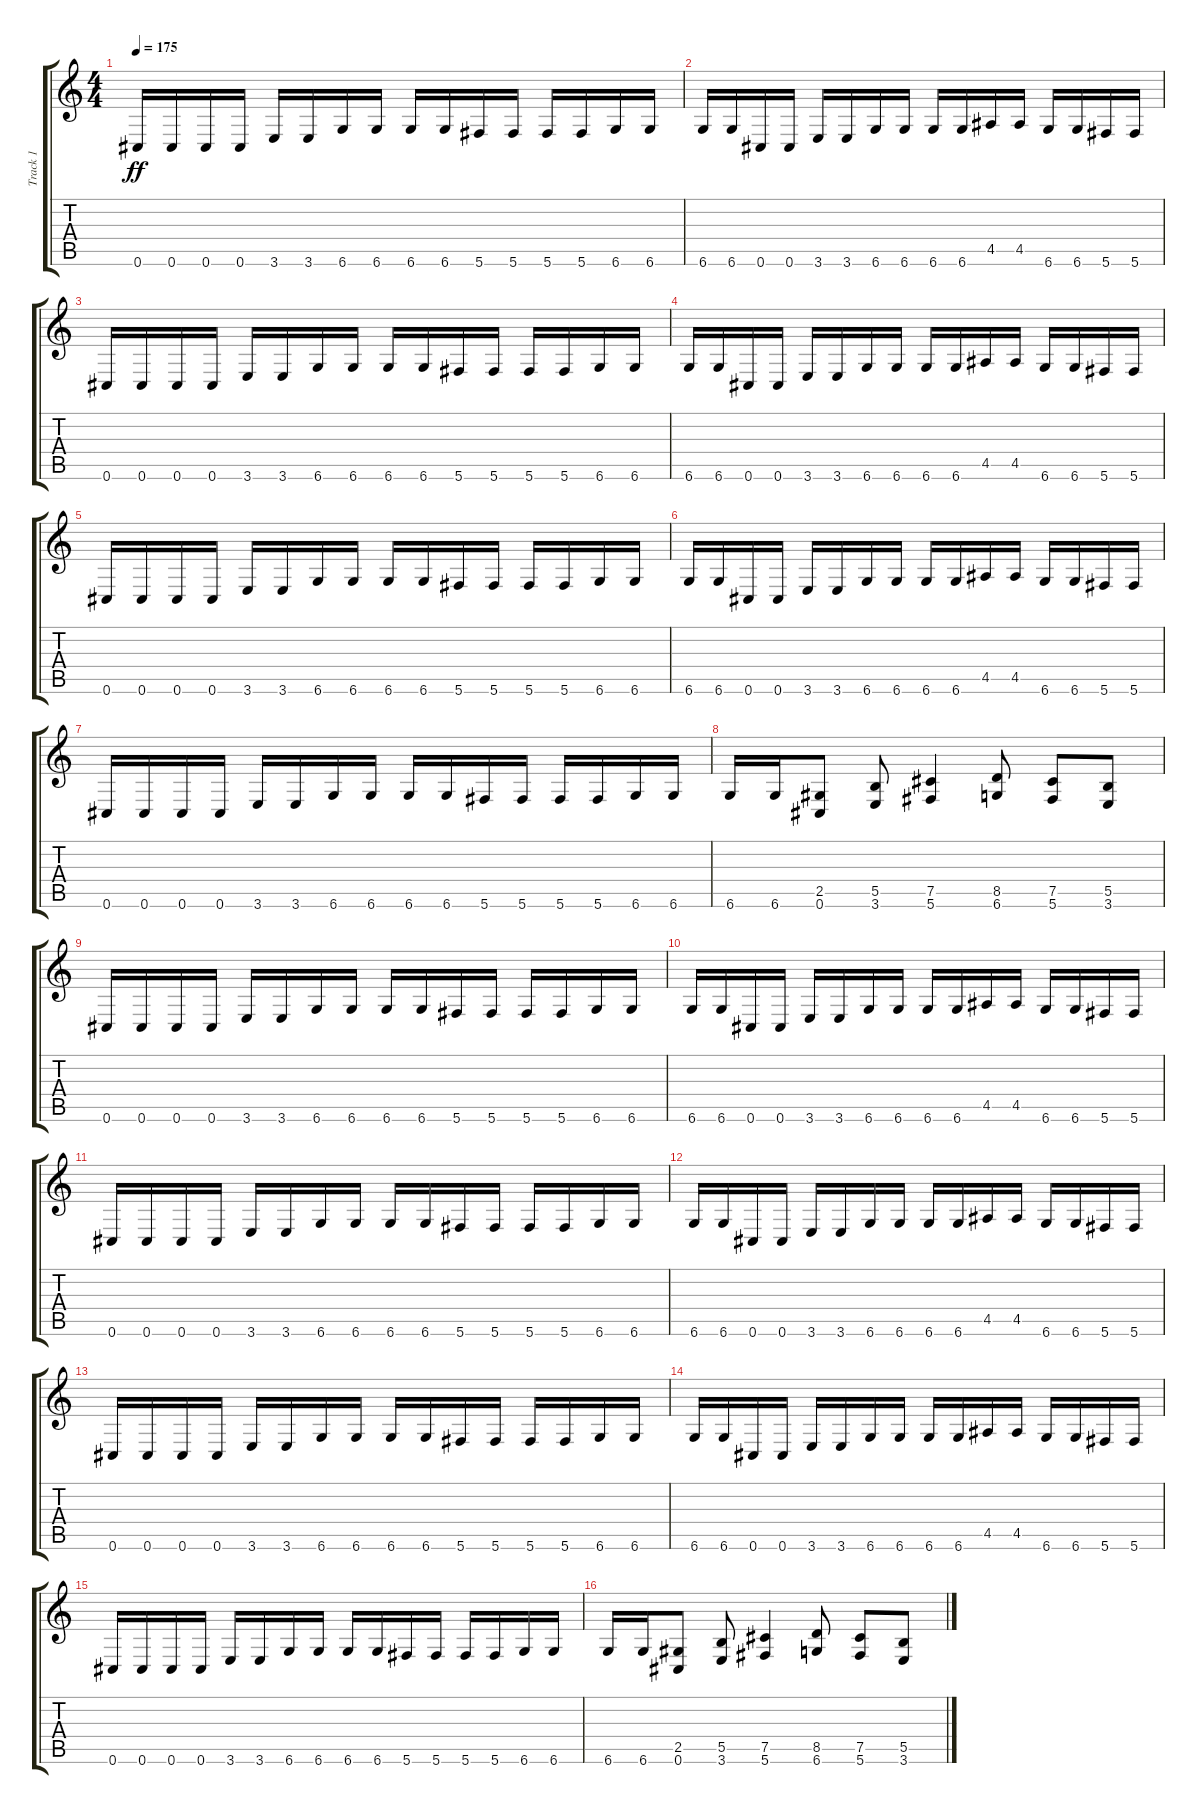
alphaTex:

\track ("Track 1" "Track 1") {instrument distortionguitar}
\staff {score tabs}
\tuning (Db4 Ab3 E3 B2 Gb2 Db2) {hide}
\ts (4 4)
\tempo 175
\clef g2
\ks c
0.6.16{dy ff} 0.6.16 0.6.16 0.6.16 3.6.16 3.6.16 6.6.16 6.6.16 6.6.16 6.6.16 5.6.16 5.6.16 5.6.16 5.6.16 6.6.16 6.6.16 |
6.6.16 6.6.16 0.6.16 0.6.16 3.6.16 3.6.16 6.6.16 6.6.16 6.6.16 6.6.16 4.5.16 4.5.16 6.6.16 6.6.16 5.6.16 5.6.16 |
0.6.16 0.6.16 0.6.16 0.6.16 3.6.16 3.6.16 6.6.16 6.6.16 6.6.16 6.6.16 5.6.16 5.6.16 5.6.16 5.6.16 6.6.16 6.6.16 |
6.6.16 6.6.16 0.6.16 0.6.16 3.6.16 3.6.16 6.6.16 6.6.16 6.6.16 6.6.16 4.5.16 4.5.16 6.6.16 6.6.16 5.6.16 5.6.16 |
0.6.16 0.6.16 0.6.16 0.6.16 3.6.16 3.6.16 6.6.16 6.6.16 6.6.16 6.6.16 5.6.16 5.6.16 5.6.16 5.6.16 6.6.16 6.6.16 |
6.6.16 6.6.16 0.6.16 0.6.16 3.6.16 3.6.16 6.6.16 6.6.16 6.6.16 6.6.16 4.5.16 4.5.16 6.6.16 6.6.16 5.6.16 5.6.16 |
0.6.16 0.6.16 0.6.16 0.6.16 3.6.16 3.6.16 6.6.16 6.6.16 6.6.16 6.6.16 5.6.16 5.6.16 5.6.16 5.6.16 6.6.16 6.6.16 |
6.6.16 6.6.16 (2.5 0.6).8 (5.5 3.6).8 (7.5 5.6).4 (8.5 6.6).8 (7.5 5.6).8 (5.5 3.6).8 |
0.6.16 0.6.16 0.6.16 0.6.16 3.6.16 3.6.16 6.6.16 6.6.16 6.6.16 6.6.16 5.6.16 5.6.16 5.6.16 5.6.16 6.6.16 6.6.16 |
6.6.16 6.6.16 0.6.16 0.6.16 3.6.16 3.6.16 6.6.16 6.6.16 6.6.16 6.6.16 4.5.16 4.5.16 6.6.16 6.6.16 5.6.16 5.6.16 |
0.6.16 0.6.16 0.6.16 0.6.16 3.6.16 3.6.16 6.6.16 6.6.16 6.6.16 6.6.16 5.6.16 5.6.16 5.6.16 5.6.16 6.6.16 6.6.16 |
6.6.16 6.6.16 0.6.16 0.6.16 3.6.16 3.6.16 6.6.16 6.6.16 6.6.16 6.6.16 4.5.16 4.5.16 6.6.16 6.6.16 5.6.16 5.6.16 |
0.6.16 0.6.16 0.6.16 0.6.16 3.6.16 3.6.16 6.6.16 6.6.16 6.6.16 6.6.16 5.6.16 5.6.16 5.6.16 5.6.16 6.6.16 6.6.16 |
6.6.16 6.6.16 0.6.16 0.6.16 3.6.16 3.6.16 6.6.16 6.6.16 6.6.16 6.6.16 4.5.16 4.5.16 6.6.16 6.6.16 5.6.16 5.6.16 |
0.6.16 0.6.16 0.6.16 0.6.16 3.6.16 3.6.16 6.6.16 6.6.16 6.6.16 6.6.16 5.6.16 5.6.16 5.6.16 5.6.16 6.6.16 6.6.16 |
6.6.16 6.6.16 (2.5 0.6).8 (5.5 3.6).8 (7.5 5.6).4 (8.5 6.6).8 (7.5 5.6).8 (5.5 3.6).8
